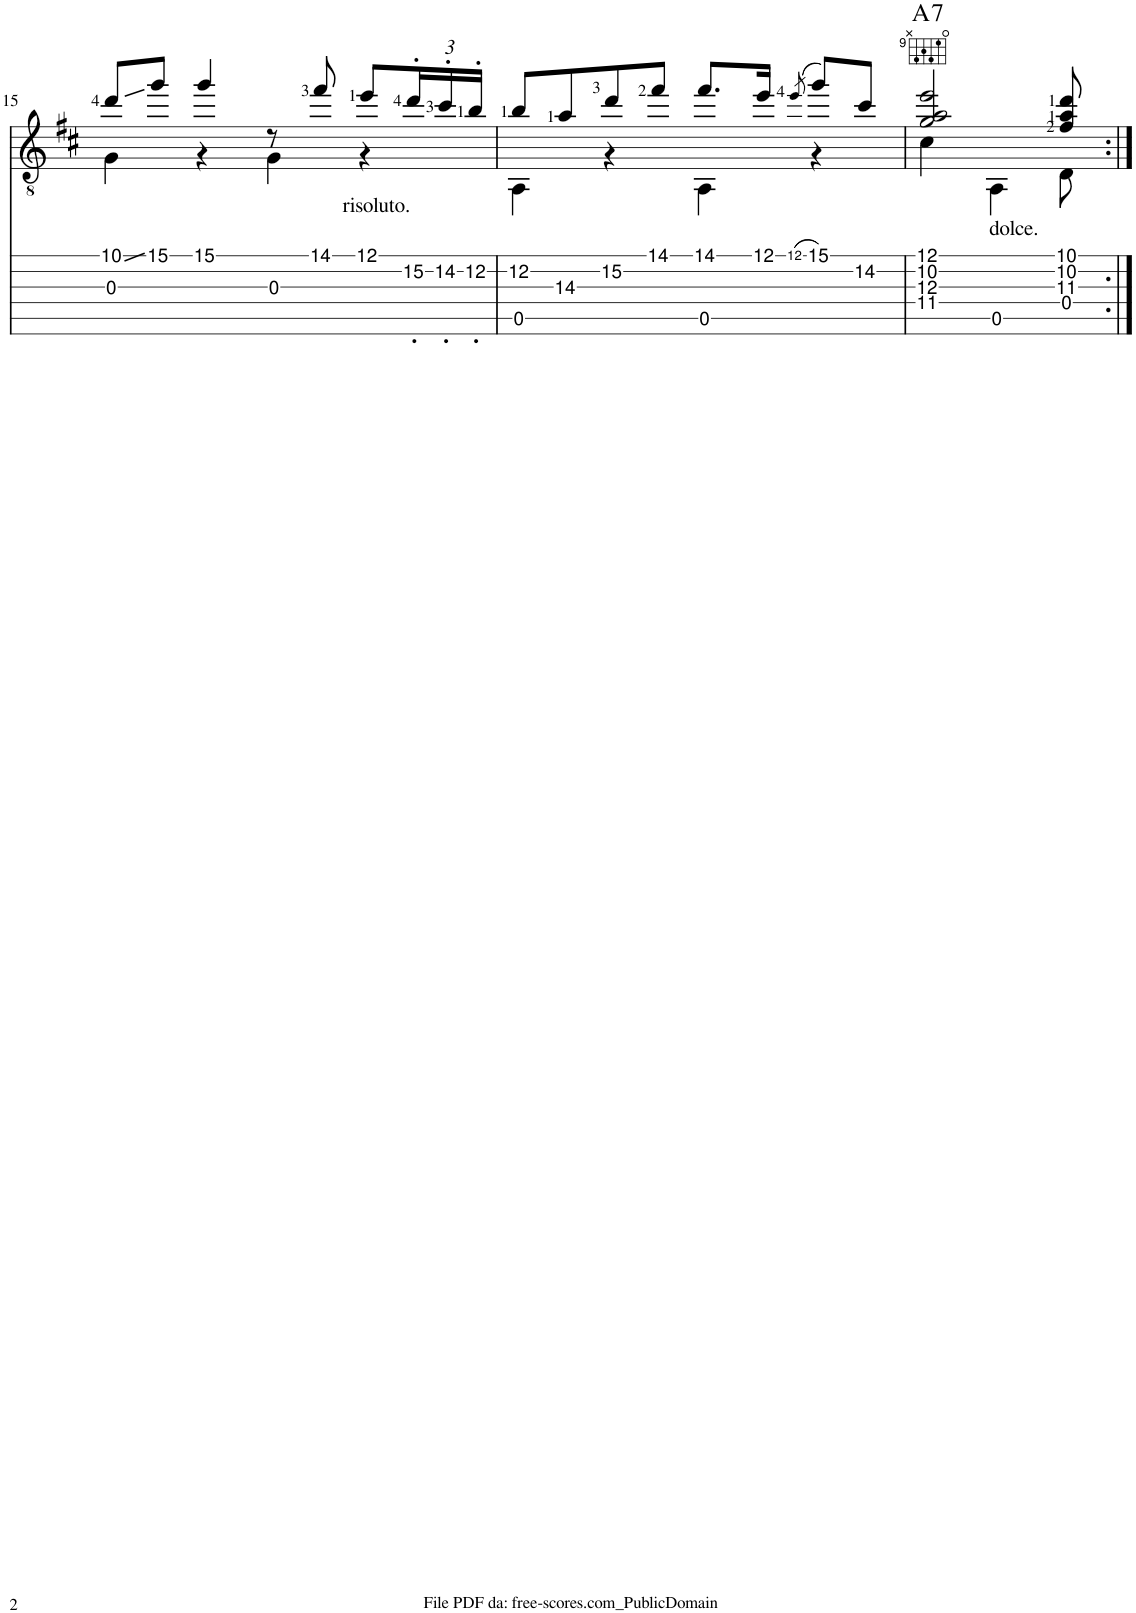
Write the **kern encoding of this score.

**kern	**kern	**harte
*part1	*part1	*part1
*staff2	*staff1	*
*I"Guitar	*	*
*I'Guit.	*	*
!!LO:PB:g=z
*	*clefGv2	*
*k[f#c#]	*k[f#c#]	*
*M4/4	*M4/4	*
*met(c)	*met(c)	*
=15	=15	=15
*^	*^	*
8ddL	4G	8dd/L	4G\	.
8ggJ	.	8gg/J	.	.
4gg	4r	4gg/	4r	.
8r	4G	8r	4G\	.
8ff#	.	8ff#/	.	.
!LO:TX:a:t=risoluto.	!	!	!	!
8eeL	4r	8ee/L	4r	.
*Xbrackettup	*	*Xbrackettup	*	*
24dd'L	.	24dd'/L	.	.
24cc#'	.	24cc#'/	.	.
24b'JJ	.	24b'/JJ	.	.
=16	=16	=16	=16	=16
8bL	4AA	8b/L	4AA\	.
8aJ	.	8a/	.	.
8ddL	4r	8dd/	4r	.
8ff#J	.	8ff#/J	.	.
8.ff#L	4AA	8.ff#/L	4AA\	.
16eeJk	.	16ee/Jk	.	.
qee	.	(8qee/	.	.
8ggL	4r	8gg/L)	4r	.
8cc#J	.	8cc#/J	.	.
=17	=17	=17	=17	=17
!	!	!	!	!LO:H:kt=7
2g 2a 2ee	4c#	2g/ 2a/ 2ee/	4c#\	A:7
!	!LO:TX:a:t=dolce.	!	!	!
.	4AA	.	4AA\	.
8f# 8a 8dd	8D	8f#/ 8a/ 8dd/	8D\	.
*v	*v	*	*	*
*	*v	*v	*
=:|!	=:|!	=:|!
*-	*-	*-
